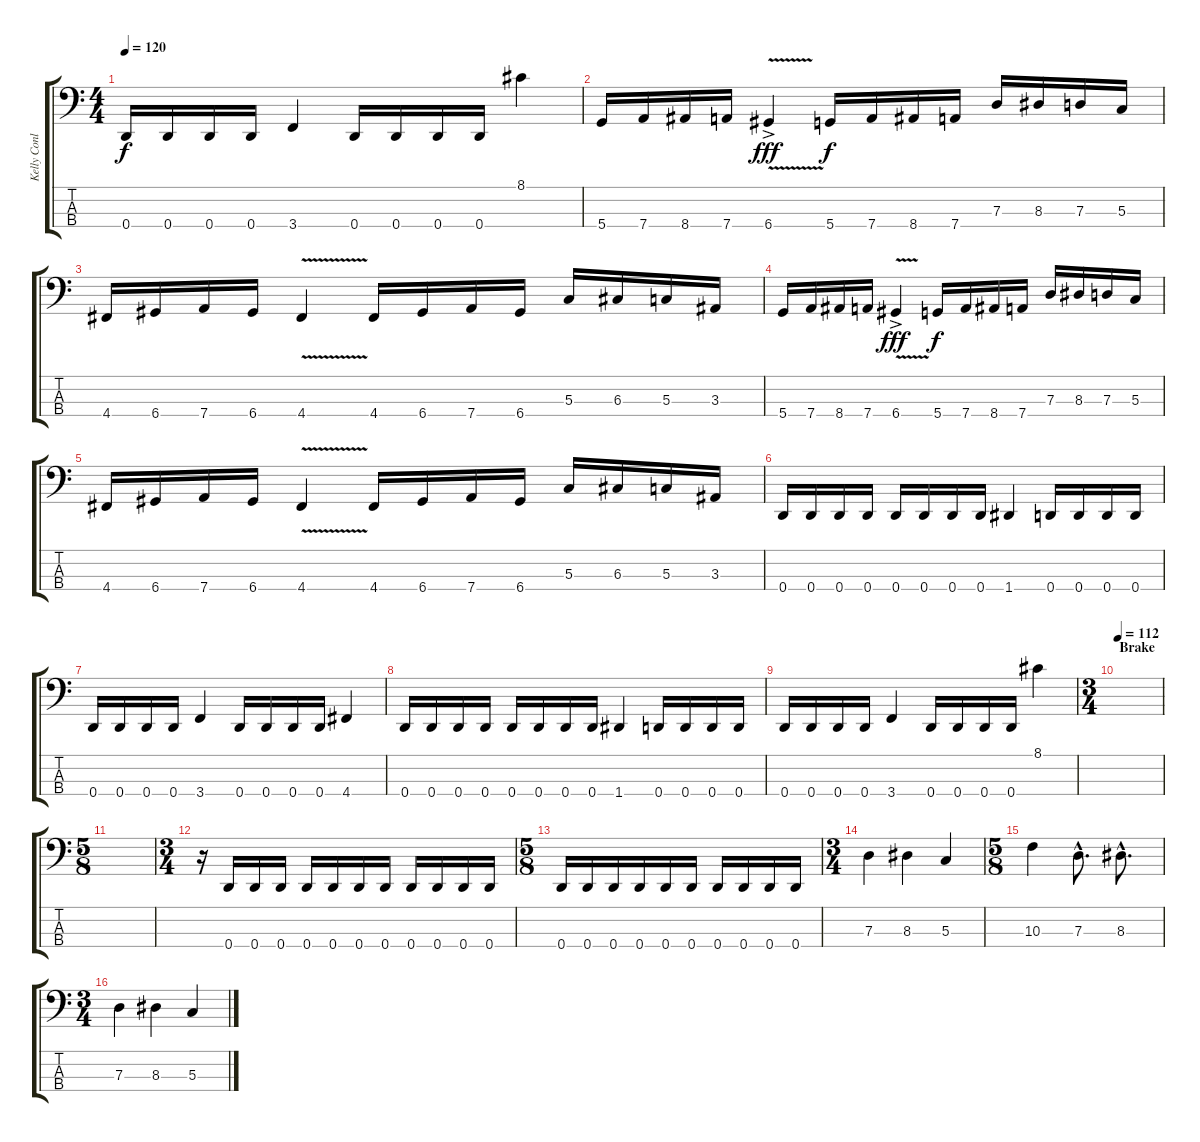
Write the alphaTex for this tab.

\track ("Kelly Conlon" "Kelly Conl") {instrument electricbasspick}
\staff {score tabs}
\tuning (F2 C2 G1 D1) {hide}
\ts (4 4)
\tempo 120
\clef f4
\ks c
0.4.16{dy f} 0.4.16 0.4.16 0.4.16 3.4.4 0.4.16 0.4.16 0.4.16 0.4.16 8.1.4 |
5.4.16 7.4.16 8.4.16 7.4.16 6.4{v ac}.4{dy fff} 5.4.16{dy f} 7.4.16 8.4.16 7.4.16 7.3.16 8.3.16 7.3.16 5.3.16 |
4.4.16 6.4.16 7.4.16 6.4.16 4.4{v}.4 4.4.16 6.4.16 7.4.16 6.4.16 5.3.16 6.3.16 5.3.16 3.3.16 |
5.4.16 7.4.16 8.4.16 7.4.16 6.4{v ac}.4{dy fff} 5.4.16{dy f} 7.4.16 8.4.16 7.4.16 7.3.16 8.3.16 7.3.16 5.3.16 |
4.4.16 6.4.16 7.4.16 6.4.16 4.4{v}.4 4.4.16 6.4.16 7.4.16 6.4.16 5.3.16 6.3.16 5.3.16 3.3.16 |
0.4.16 0.4.16 0.4.16 0.4.16 0.4.16 0.4.16 0.4.16 0.4.16 1.4.4 0.4.16 0.4.16 0.4.16 0.4.16 |
0.4.16 0.4.16 0.4.16 0.4.16 3.4.4 0.4.16 0.4.16 0.4.16 0.4.16 4.4.4 |
0.4.16 0.4.16 0.4.16 0.4.16 0.4.16 0.4.16 0.4.16 0.4.16 1.4.4 0.4.16 0.4.16 0.4.16 0.4.16 |
0.4.16 0.4.16 0.4.16 0.4.16 3.4.4 0.4.16 0.4.16 0.4.16 0.4.16 8.1.4 |
\ts (3 4)
\section ("" "Brake")
\tempo 112
|
\ts (5 8)
|
\ts (3 4)
r.16 0.4.16 0.4.16 0.4.16 0.4.16 0.4.16 0.4.16 0.4.16 0.4.16 0.4.16 0.4.16 0.4.16 |
\ts (5 8)
0.4.16 0.4.16 0.4.16 0.4.16 0.4.16 0.4.16 0.4.16 0.4.16 0.4.16 0.4.16 |
\ts (3 4)
7.3.4 8.3.4 5.3.4 |
\ts (5 8)
10.3.4 7.3{hac}.8{d} 8.3{hac}.8{d} |
\ts (3 4)
7.3.4 8.3.4 5.3.4
